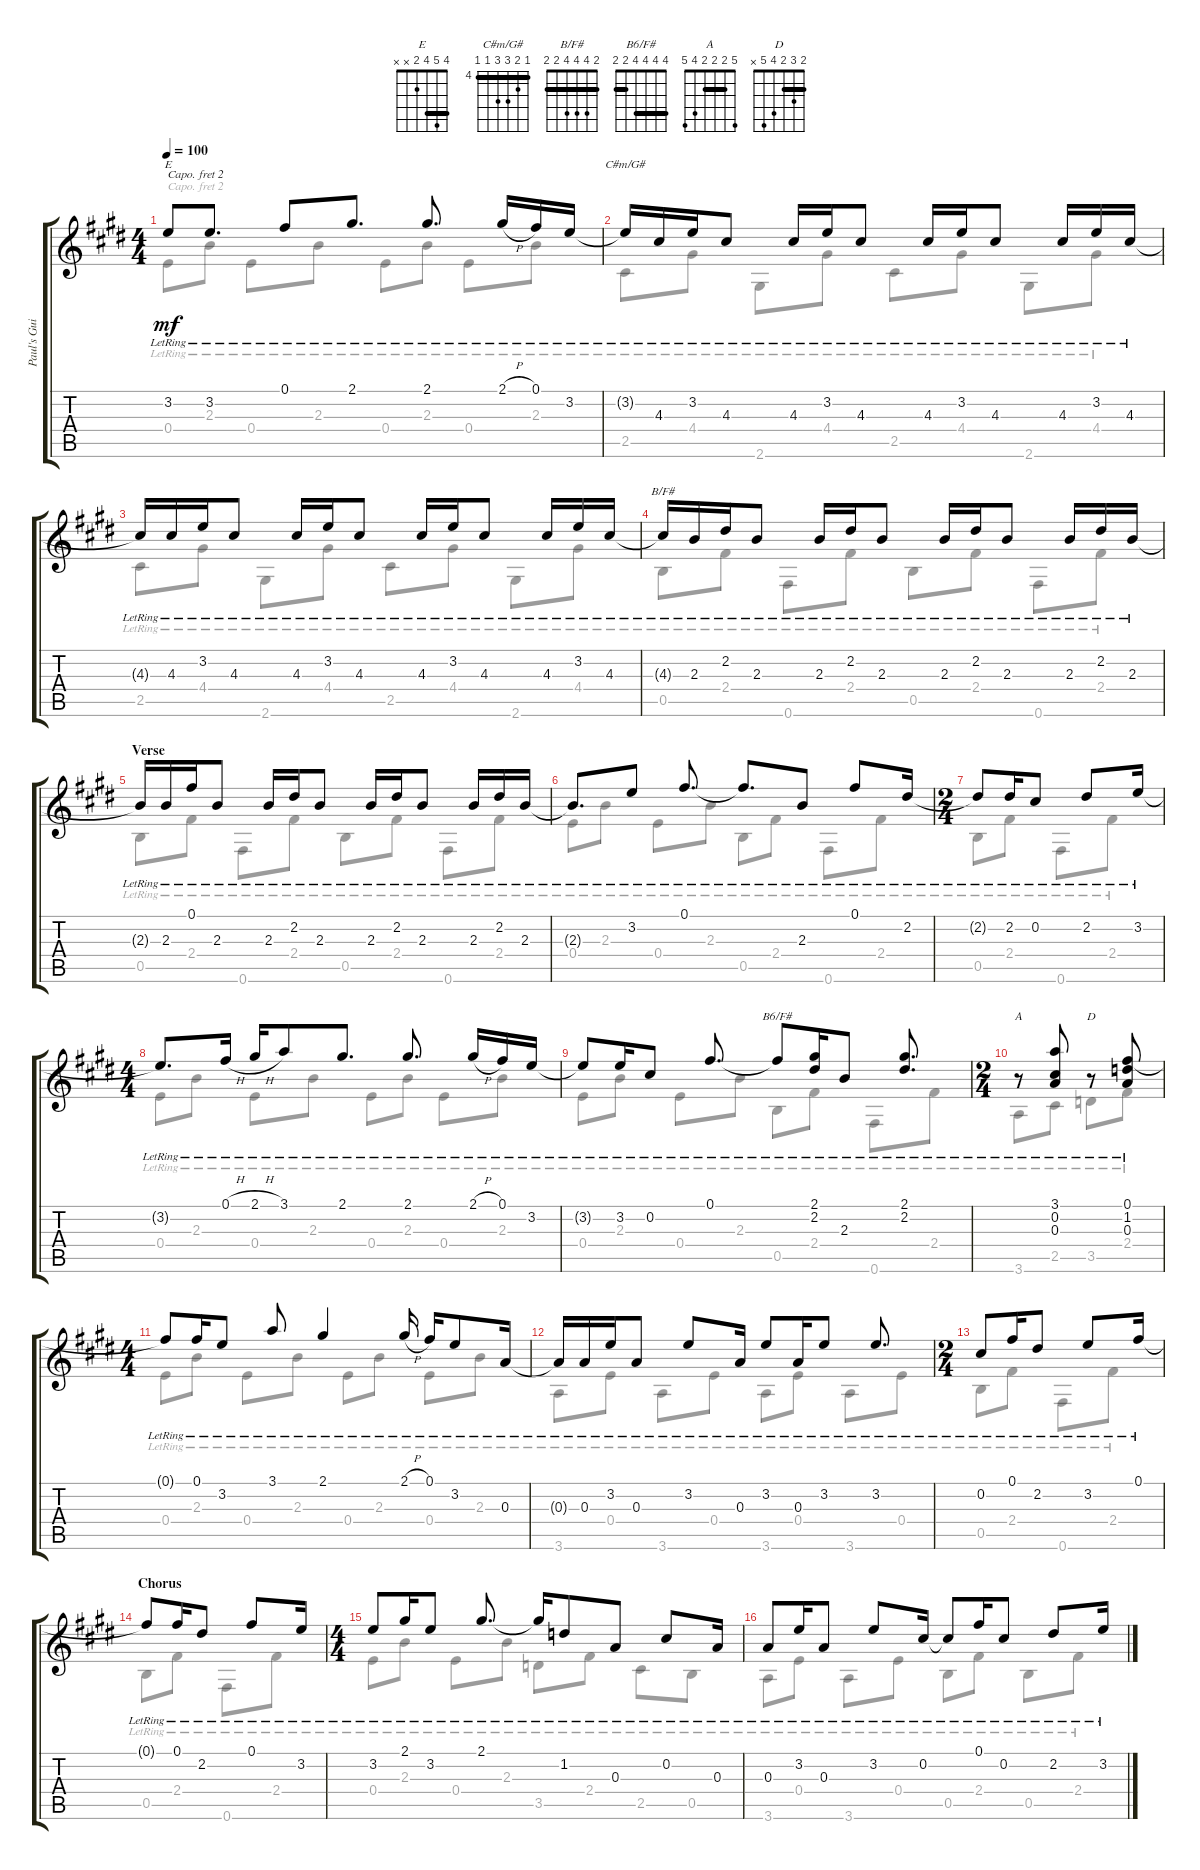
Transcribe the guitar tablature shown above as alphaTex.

\track ("Paul's Guitar" "Paul's Gui") {instrument acousticguitarnylon}
\staff {score tabs}
\capo 2
\tuning (E4 B3 G3 D3 A2 E2) {hide}
\chord ("E" 4 5 4 2 x x) {barre 4}
\chord ("C#m/G#" 4 5 6 6 4 4) {firstfret 4 barre 4}
\chord ("B/F#" 2 4 4 4 2 2) {barre 2}
\chord ("B6/F#" 4 4 4 4 2 2) {barre (2 4)}
\chord ("A" 5 2 2 2 4 5) {barre 2}
\chord ("D" 2 3 2 4 5 x) {barre 2}
\voice
\ts (4 4)
\tempo 100
\clef g2
\ks e
3.2{lr t}.8{ch "E" dy mf} 3.2{lr}.8{d} 0.1{lr}.8 2.1{lr}.8{d} 2.1{lr}.8{d} 2.1{h lr}.16 0.1{lr}.16 3.2{lr}.16 |
3.2{lr t}.16{ch "C#m/G#"} 4.3{lr}.16 3.2{lr}.16 4.3{lr}.8 4.3{lr}.16 3.2{lr}.16 4.3{lr}.8 4.3{lr}.16 3.2{lr}.16 4.3{lr}.8 4.3{lr}.16 3.2{lr}.16 4.3{lr}.16 |
4.3{lr t}.16 4.3{lr}.16 3.2{lr}.16 4.3{lr}.8 4.3{lr}.16 3.2{lr}.16 4.3{lr}.8 4.3{lr}.16 3.2{lr}.16 4.3{lr}.8 4.3{lr}.16 3.2{lr}.16 4.3{lr}.16 |
4.3{lr t}.16{ch "B/F#"} 2.3{lr}.16 2.2{lr}.16 2.3{lr}.8 2.3{lr}.16 2.2{lr}.16 2.3{lr}.8 2.3{lr}.16 2.2{lr}.16 2.3{lr}.8 2.3{lr}.16 2.2{lr}.16 2.3{lr}.16 |
\section ("" "Verse")
2.3{lr t}.16 2.3{lr}.16 0.1{lr}.16 2.3{lr}.8 2.3{lr}.16 2.2{lr}.16 2.3{lr}.8 2.3{lr}.16 2.2{lr}.16 2.3{lr}.8 2.3{lr}.16 2.2{lr}.16 2.3{lr}.16 |
2.3{lr t}.8{d} 3.2{lr}.8 0.1{lr}.8{d} 0.1{lr t}.8{d} 2.3{lr}.8 0.1{lr}.8 2.2{lr}.16 |
\ts (2 4)
2.2{lr t}.8 2.2{lr}.16 0.2{lr}.8 2.2{lr}.8 3.2{lr}.16 |
\ts (4 4)
3.2{lr t}.8{d} 0.1{h lr}.16 2.1{h lr}.16 3.1{lr}.8 2.1{lr}.8{d} 2.1{lr}.8{d} 2.1{h lr}.16 0.1{lr}.16 3.2{lr}.16 |
3.2{lr t}.8 3.2{lr}.16 0.2{lr}.8 0.1{lr}.8{d} 0.1{lr t}.8{ch "B6/F#"} (2.1{lr} 2.2{lr}).16 2.3{lr}.8 (2.1{lr} 2.2{lr}).8{d} |
\ts (2 4)
r.8{ch "A"} (3.1{lr} 0.2{lr} 0.3{lr}).8 r.8{ch "D"} (0.1{lr} 1.2{lr} 0.3{lr}).8 |
\ts (4 4)
0.1{lr t}.8 0.1{lr}.16 3.2{lr}.8 3.1{lr}.8 2.1{lr}.4 2.1{h lr}.16 0.1{lr}.16 3.2{lr}.8 0.3{lr}.16 |
0.3{lr t}.16 0.3{lr}.16 3.2{lr}.16 0.3{lr}.8 3.2{lr}.8 0.3{lr}.16 3.2{lr}.8 0.3{lr}.16 3.2{lr}.8 3.2{lr}.8{d} |
\ts (2 4)
0.2{lr}.8 0.1{lr}.16 2.2{lr}.8 3.2{lr}.8 0.1{lr}.16 |
\section ("" "Chorus")
0.1{lr t}.8 0.1{lr}.16 2.2{lr}.8 0.1{lr}.8 3.2{lr}.16 |
\ts (4 4)
3.2{lr}.8 2.1{lr}.16 3.2{lr}.8 2.1{lr}.8{d} 2.1{lr t}.16 1.2{lr}.8 0.3{lr}.8 0.2{lr}.8 0.3{lr}.16 |
0.3{lr}.8 3.2{lr}.16 0.3{lr}.8 3.2{lr}.8 0.2{lr}.16 0.2{lr t}.8 0.1{lr}.16 0.2{lr}.8 2.2{lr}.8 3.2{lr}.16
\voice
\clef g2
\ottava regular
\simile none
\ks e
0.4{lr}.8{dy mf} 2.3{lr}.8 0.4{lr}.8 2.3{lr}.8 0.4{lr}.8 2.3{lr}.8 0.4{lr}.8 2.3{lr}.8 |
2.5{lr}.8 4.4{lr}.8 2.6{lr}.8 4.4{lr}.8 2.5{lr}.8 4.4{lr}.8 2.6{lr}.8 4.4{lr}.8 |
2.5{lr}.8 4.4{lr}.8 2.6{lr}.8 4.4{lr}.8 2.5{lr}.8 4.4{lr}.8 2.6{lr}.8 4.4{lr}.8 |
0.5{lr}.8 2.4{lr}.8 0.6{lr}.8 2.4{lr}.8 0.5{lr}.8 2.4{lr}.8 0.6{lr}.8 2.4{lr}.8 |
0.5{lr}.8 2.4{lr}.8 0.6{lr}.8 2.4{lr}.8 0.5{lr}.8 2.4{lr}.8 0.6{lr}.8 2.4{lr}.8 |
0.4{lr}.8 2.3{lr}.8 0.4{lr}.8 2.3{lr}.8 0.5{lr}.8 2.4{lr}.8 0.6{lr}.8 2.4{lr}.8 |
0.5{lr}.8 2.4{lr}.8 0.6{lr}.8 2.4{lr}.8 |
0.4{lr}.8 2.3{lr}.8 0.4{lr}.8 2.3{lr}.8 0.4{lr}.8 2.3{lr}.8 0.4{lr}.8 2.3{lr}.8 |
0.4{lr}.8 2.3{lr}.8 0.4{lr}.8 2.3{lr}.8 0.5{lr}.8 2.4{lr}.8 0.6{lr}.8 2.4{lr}.8 |
3.6{lr}.8 2.5{lr}.8 3.5{lr}.8 2.4{lr}.8 |
0.4{lr}.8 2.3{lr}.8 0.4{lr}.8 2.3{lr}.8 0.4{lr}.8 2.3{lr}.8 0.4{lr}.8 2.3{lr}.8 |
3.6{lr}.8 0.4{lr}.8 3.6{lr}.8 0.4{lr}.8 3.6{lr}.8 0.4{lr}.8 3.6{lr}.8 0.4{lr}.8 |
0.5{lr}.8 2.4{lr}.8 0.6{lr}.8 2.4{lr}.8 |
0.5{lr}.8 2.4{lr}.8 0.6{lr}.8 2.4{lr}.8 |
0.4{lr}.8 2.3{lr}.8 0.4{lr}.8 2.3{lr}.8 3.5{lr}.8 2.4{lr}.8 2.5{lr}.8 0.5{lr}.8 |
3.6{lr}.8 0.4{lr}.8 3.6{lr}.8 0.4{lr}.8 0.5{lr}.8 2.4{lr}.8 0.5{lr}.8 2.4{lr}.8
